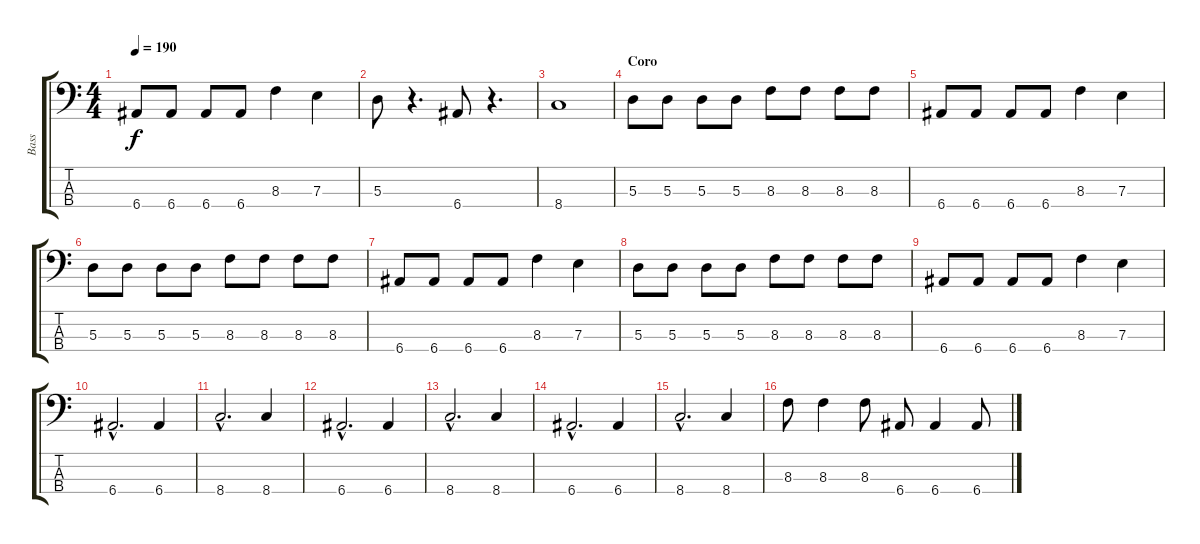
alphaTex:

\track ("Bass" "Bass") {instrument electricbassfinger}
\staff {score tabs}
\tuning (G2 D2 A1 E1) {hide}
\ts (4 4)
\tempo 190
\clef f4
\ks c
6.4.8{dy f} 6.4.8 6.4.8 6.4.8 8.3.4 7.3.4 |
5.3.8 r.4{d} 6.4.8 r.4{d} |
8.4.1 |
\section ("" "Coro")
5.3.8 5.3.8 5.3.8 5.3.8 8.3.8 8.3.8 8.3.8 8.3.8 |
6.4.8 6.4.8 6.4.8 6.4.8 8.3.4 7.3.4 |
5.3.8 5.3.8 5.3.8 5.3.8 8.3.8 8.3.8 8.3.8 8.3.8 |
6.4.8 6.4.8 6.4.8 6.4.8 8.3.4 7.3.4 |
5.3.8 5.3.8 5.3.8 5.3.8 8.3.8 8.3.8 8.3.8 8.3.8 |
6.4.8 6.4.8 6.4.8 6.4.8 8.3.4 7.3.4 |
6.4{hac}.2{d} 6.4.4 |
8.4{hac}.2{d} 8.4.4 |
6.4{hac}.2{d} 6.4.4 |
8.4{hac}.2{d} 8.4.4 |
6.4{hac}.2{d} 6.4.4 |
8.4{hac}.2{d} 8.4.4 |
8.3.8 8.3.4 8.3.8 6.4.8 6.4.4 6.4.8
